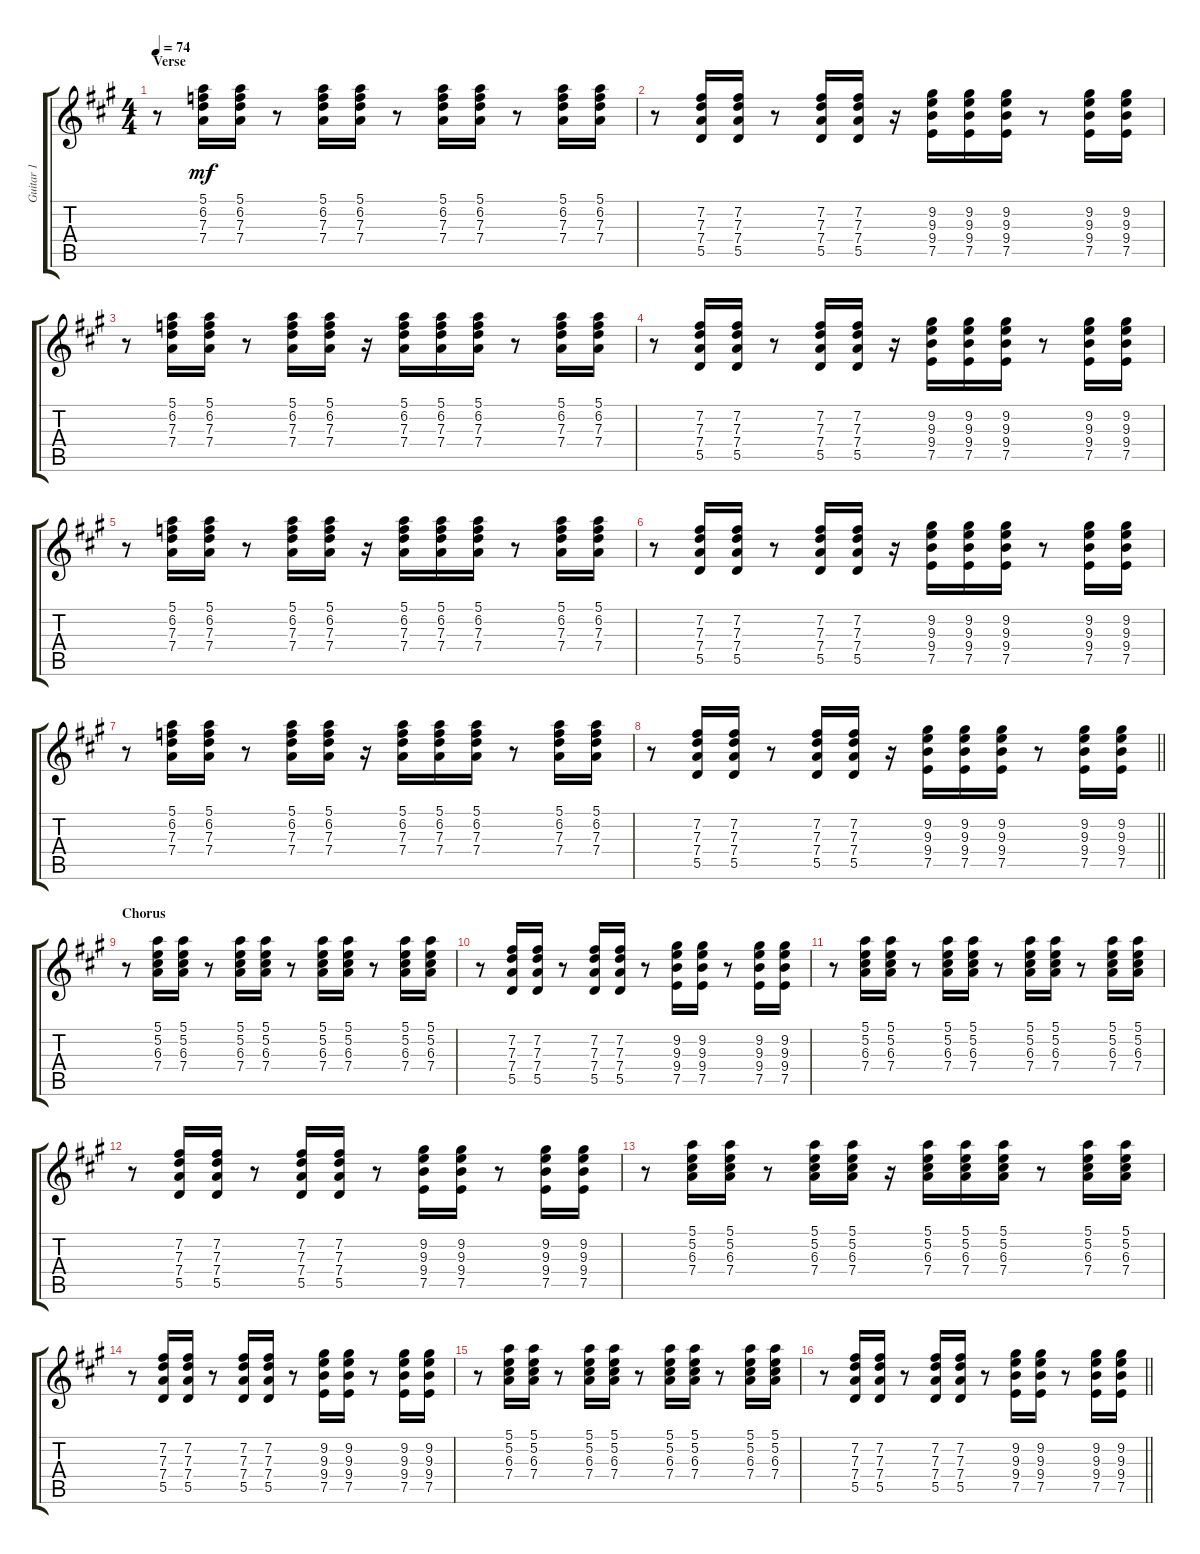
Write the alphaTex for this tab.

\track ("Guitar 1" "Guitar 1") {instrument electricguitarclean}
\staff {score tabs}
\tuning (E4 B3 G3 D3 A2 E2) {hide}
\ts (4 4)
\section ("" "Verse")
\tempo 74
\clef g2
\ks a
r.8{dy mf} (5.1 6.2 7.3 7.4).16 (5.1 6.2 7.3 7.4).16 r.8 (5.1 6.2 7.3 7.4).16 (5.1 6.2 7.3 7.4).16 r.8 (5.1 6.2 7.3 7.4).16 (5.1 6.2 7.3 7.4).16 r.8 (5.1 6.2 7.3 7.4).16 (5.1 6.2 7.3 7.4).16 |
r.8 (7.2 7.3 7.4 5.5).16 (7.2 7.3 7.4 5.5).16 r.8 (7.2 7.3 7.4 5.5).16 (7.2 7.3 7.4 5.5).16 r.16 (9.2 9.3 9.4 7.5).16 (9.2 9.3 9.4 7.5).16 (9.2 9.3 9.4 7.5).16 r.8 (9.2 9.3 9.4 7.5).16 (9.2 9.3 9.4 7.5).16 |
r.8 (5.1 6.2 7.3 7.4).16 (5.1 6.2 7.3 7.4).16 r.8 (5.1 6.2 7.3 7.4).16 (5.1 6.2 7.3 7.4).16 r.16 (5.1 6.2 7.3 7.4).16 (5.1 6.2 7.3 7.4).16 (5.1 6.2 7.3 7.4).16 r.8 (5.1 6.2 7.3 7.4).16 (5.1 6.2 7.3 7.4).16 |
r.8 (7.2 7.3 7.4 5.5).16 (7.2 7.3 7.4 5.5).16 r.8 (7.2 7.3 7.4 5.5).16 (7.2 7.3 7.4 5.5).16 r.16 (9.2 9.3 9.4 7.5).16 (9.2 9.3 9.4 7.5).16 (9.2 9.3 9.4 7.5).16 r.8 (9.2 9.3 9.4 7.5).16 (9.2 9.3 9.4 7.5).16 |
r.8 (5.1 6.2 7.3 7.4).16 (5.1 6.2 7.3 7.4).16 r.8 (5.1 6.2 7.3 7.4).16 (5.1 6.2 7.3 7.4).16 r.16 (5.1 6.2 7.3 7.4).16 (5.1 6.2 7.3 7.4).16 (5.1 6.2 7.3 7.4).16 r.8 (5.1 6.2 7.3 7.4).16 (5.1 6.2 7.3 7.4).16 |
r.8 (7.2 7.3 7.4 5.5).16 (7.2 7.3 7.4 5.5).16 r.8 (7.2 7.3 7.4 5.5).16 (7.2 7.3 7.4 5.5).16 r.16 (9.2 9.3 9.4 7.5).16 (9.2 9.3 9.4 7.5).16 (9.2 9.3 9.4 7.5).16 r.8 (9.2 9.3 9.4 7.5).16 (9.2 9.3 9.4 7.5).16 |
r.8 (5.1 6.2 7.3 7.4).16 (5.1 6.2 7.3 7.4).16 r.8 (5.1 6.2 7.3 7.4).16 (5.1 6.2 7.3 7.4).16 r.16 (5.1 6.2 7.3 7.4).16 (5.1 6.2 7.3 7.4).16 (5.1 6.2 7.3 7.4).16 r.8 (5.1 6.2 7.3 7.4).16 (5.1 6.2 7.3 7.4).16 |
\barLineRight lightlight
r.8 (7.2 7.3 7.4 5.5).16 (7.2 7.3 7.4 5.5).16 r.8 (7.2 7.3 7.4 5.5).16 (7.2 7.3 7.4 5.5).16 r.16 (9.2 9.3 9.4 7.5).16 (9.2 9.3 9.4 7.5).16 (9.2 9.3 9.4 7.5).16 r.8 (9.2 9.3 9.4 7.5).16 (9.2 9.3 9.4 7.5).16 |
\section ("" "Chorus")
r.8 (5.1 5.2 6.3 7.4).16 (5.1 5.2 6.3 7.4).16 r.8 (5.1 5.2 6.3 7.4).16 (5.1 5.2 6.3 7.4).16 r.8 (5.1 5.2 6.3 7.4).16 (5.1 5.2 6.3 7.4).16 r.8 (5.1 5.2 6.3 7.4).16 (5.1 5.2 6.3 7.4).16 |
r.8 (7.2 7.3 7.4 5.5).16 (7.2 7.3 7.4 5.5).16 r.8 (7.2 7.3 7.4 5.5).16 (7.2 7.3 7.4 5.5).16 r.8 (9.2 9.3 9.4 7.5).16 (9.2 9.3 9.4 7.5).16 r.8 (9.2 9.3 9.4 7.5).16 (9.2 9.3 9.4 7.5).16 |
r.8 (5.1 5.2 6.3 7.4).16 (5.1 5.2 6.3 7.4).16 r.8 (5.1 5.2 6.3 7.4).16 (5.1 5.2 6.3 7.4).16 r.8 (5.1 5.2 6.3 7.4).16 (5.1 5.2 6.3 7.4).16 r.8 (5.1 5.2 6.3 7.4).16 (5.1 5.2 6.3 7.4).16 |
r.8 (7.2 7.3 7.4 5.5).16 (7.2 7.3 7.4 5.5).16 r.8 (7.2 7.3 7.4 5.5).16 (7.2 7.3 7.4 5.5).16 r.8 (9.2 9.3 9.4 7.5).16 (9.2 9.3 9.4 7.5).16 r.8 (9.2 9.3 9.4 7.5).16 (9.2 9.3 9.4 7.5).16 |
r.8 (5.1 5.2 6.3 7.4).16 (5.1 5.2 6.3 7.4).16 r.8 (5.1 5.2 6.3 7.4).16 (5.1 5.2 6.3 7.4).16 r.16 (5.1 5.2 6.3 7.4).16 (5.1 5.2 6.3 7.4).16 (5.1 5.2 6.3 7.4).16 r.8 (5.1 5.2 6.3 7.4).16 (5.1 5.2 6.3 7.4).16 |
r.8 (7.2 7.3 7.4 5.5).16 (7.2 7.3 7.4 5.5).16 r.8 (7.2 7.3 7.4 5.5).16 (7.2 7.3 7.4 5.5).16 r.8 (9.2 9.3 9.4 7.5).16 (9.2 9.3 9.4 7.5).16 r.8 (9.2 9.3 9.4 7.5).16 (9.2 9.3 9.4 7.5).16 |
r.8 (5.1 5.2 6.3 7.4).16 (5.1 5.2 6.3 7.4).16 r.8 (5.1 5.2 6.3 7.4).16 (5.1 5.2 6.3 7.4).16 r.8 (5.1 5.2 6.3 7.4).16 (5.1 5.2 6.3 7.4).16 r.8 (5.1 5.2 6.3 7.4).16 (5.1 5.2 6.3 7.4).16 |
\barLineRight lightlight
r.8 (7.2 7.3 7.4 5.5).16 (7.2 7.3 7.4 5.5).16 r.8 (7.2 7.3 7.4 5.5).16 (7.2 7.3 7.4 5.5).16 r.8 (9.2 9.3 9.4 7.5).16 (9.2 9.3 9.4 7.5).16 r.8 (9.2 9.3 9.4 7.5).16 (9.2 9.3 9.4 7.5).16
